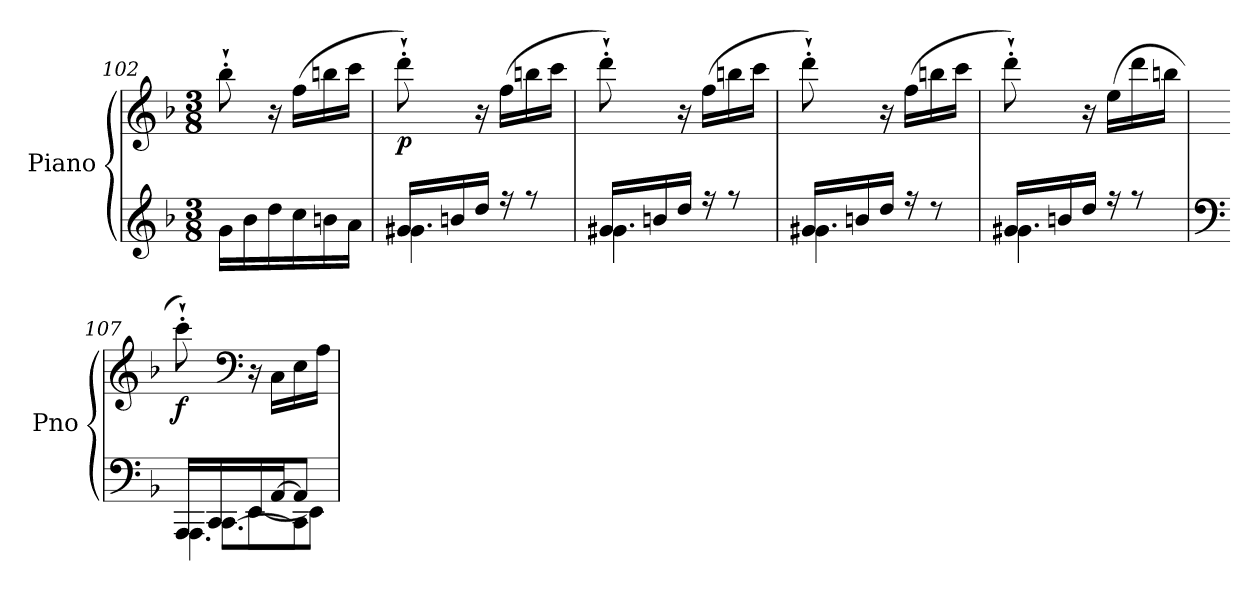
**kern	**kern	**dynam
*part1	*part1	*part1
*staff2	*staff1	*staff1/2
*I"Piano	*	*
*I'Pno	*	*
*clefG2	*clefG2	*
*k[b-]	*k[b-]	*
*M3/8	*M3/8	*
=102	=102	=102
16g\LL	8bb-'`\	.
16b-\	.	.
16dd\	16r	.
16cc\	(>16ff\LL	.
16bn\	16bbn\	.
16a\JJ	16ccc\JJ	.
=103	=103	=103
*^	*	*
!	!	!	!LO:DY:b
16g#X/LL	4.g#\	8ddd'`\)	p
16bn/	.	.	.
16dd/JJ	.	16r	.
16r	.	(>16ff\LL	.
8r	.	16bbn\	.
.	.	16ccc\JJ	.
!!LO:LB:g=z
=104	=104	=104	=104
16g#X/LL	4.g#\	8ddd'`\)	.
16bn/	.	.	.
16dd/JJ	.	16r	.
16r	.	(>16ff\LL	.
8r	.	16bbn\	.
.	.	16ccc\JJ	.
!!LO:LB:g=z
=105	=105	=105	=105
16g#X/LL	4.g#\	8ddd'`\)	.
16bn/	.	.	.
16dd/JJ	.	16r	.
16r	.	(>16ff\LL	.
8r	.	16bbn\	.
.	.	16ccc\JJ	.
=106	=106	=106	=106
16g#X/LL	4.g#\	8ddd'`\)	.
16bn/	.	.	.
16dd/JJ	.	16r	.
16r	.	(>16ee\LL	.
8r	.	16ddd\	.
.	.	16bbn\JJ	.
*v	*v	*	*
=107	=107	=107
*clefF4	*	*
*^	*	*
*	*^	*	*
*	*	*^	*	*
!	!	!	!	!	!LO:DY:b
16AAA/LL	4.AAA\	16ryy	8ryy	8ccc'`\)	f
16CC/	.	[8.CC\L	.	.	.
*	*	*	*	*clefF4	*
16EE/	.	.	[8EE\L	16r	.
[16AA/J	.	.	.	16C\LL	.
8AA/J]	.	8CC\J]	8EE\J]	16E\	.
.	.	.	.	16A\JJ	.
*v	*v	*v	*v	*	*
=	=	=
*-	*-	*-
